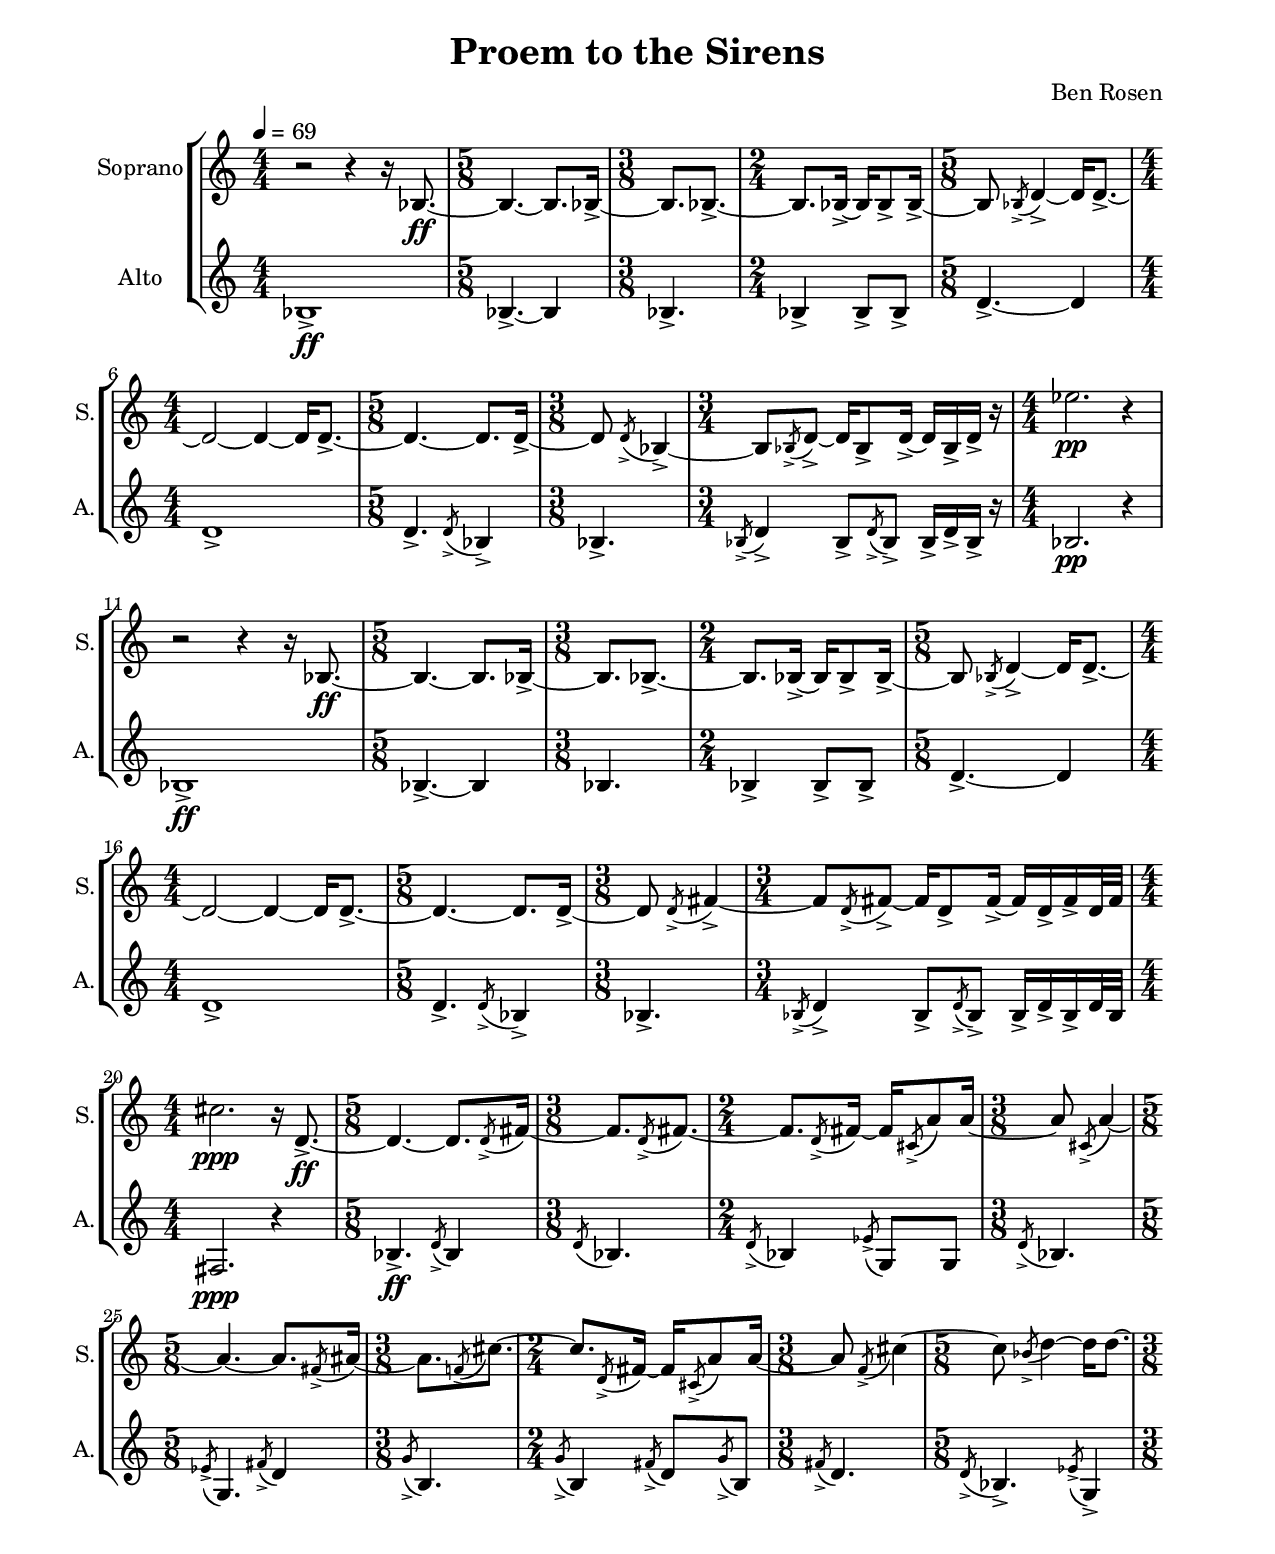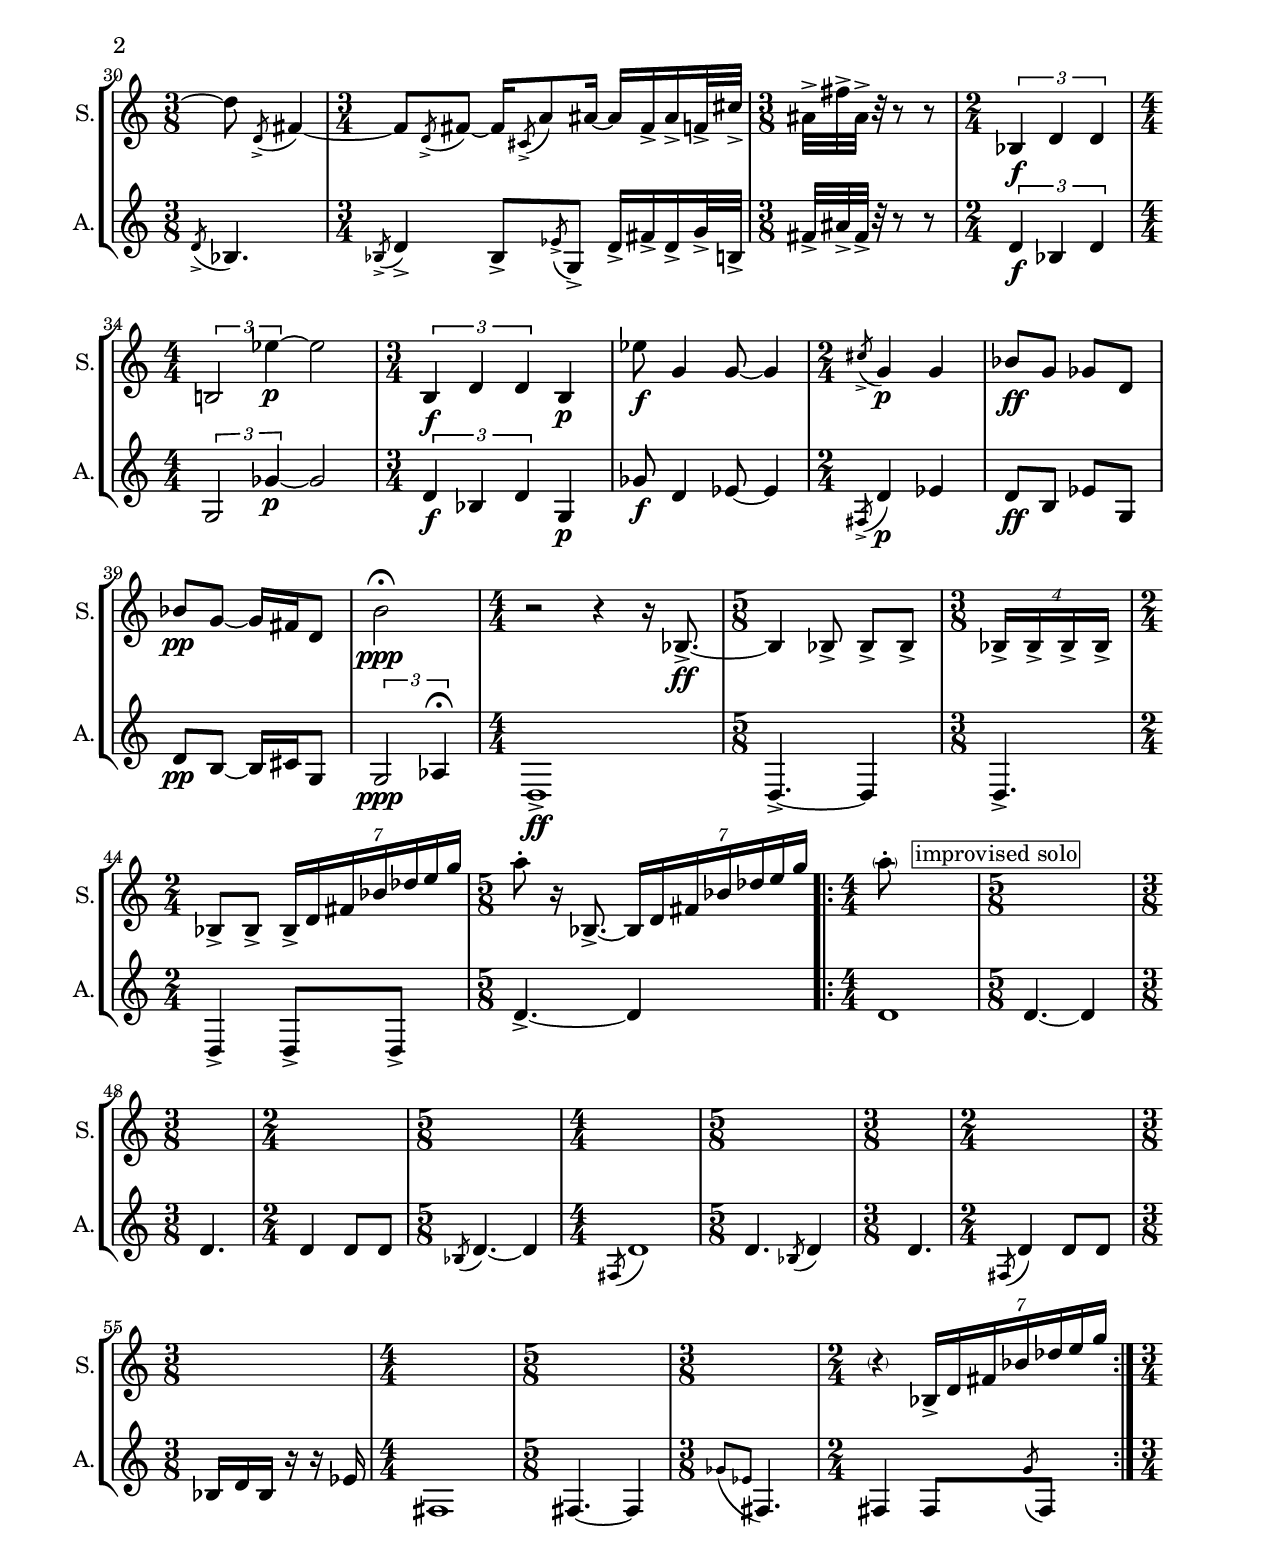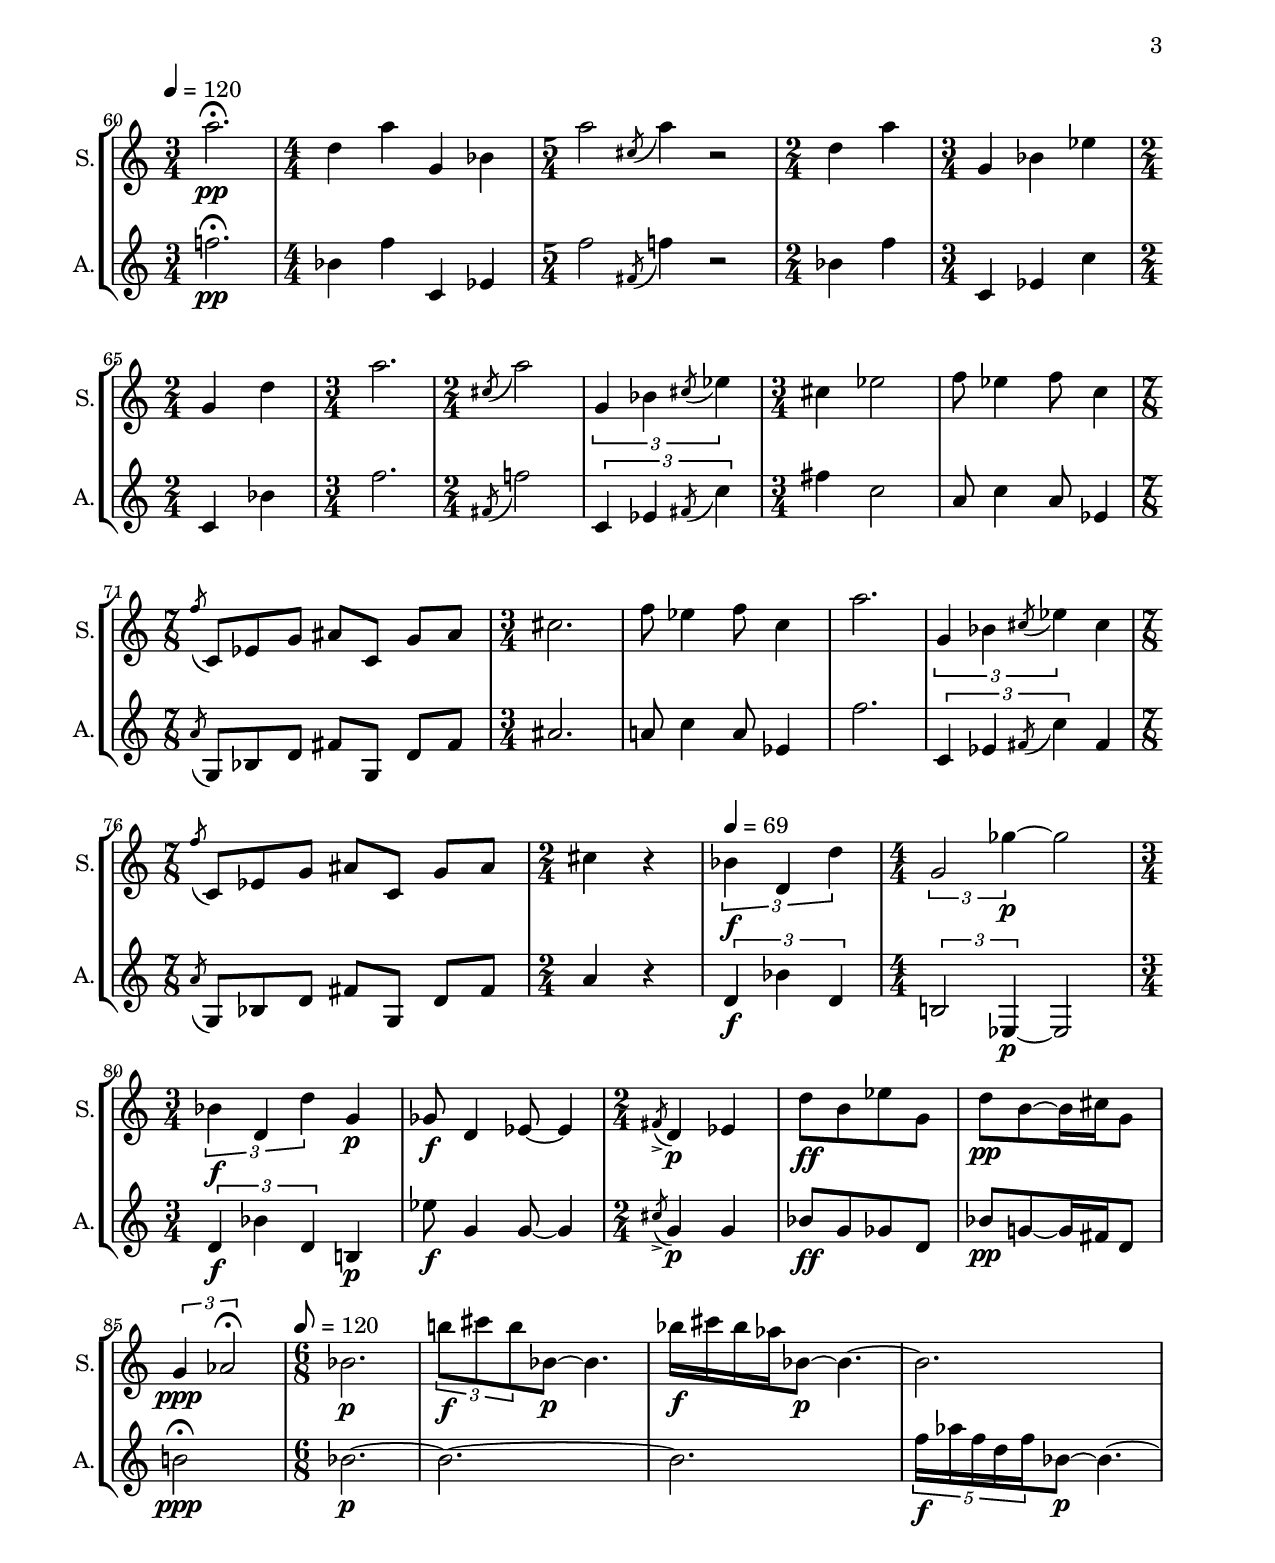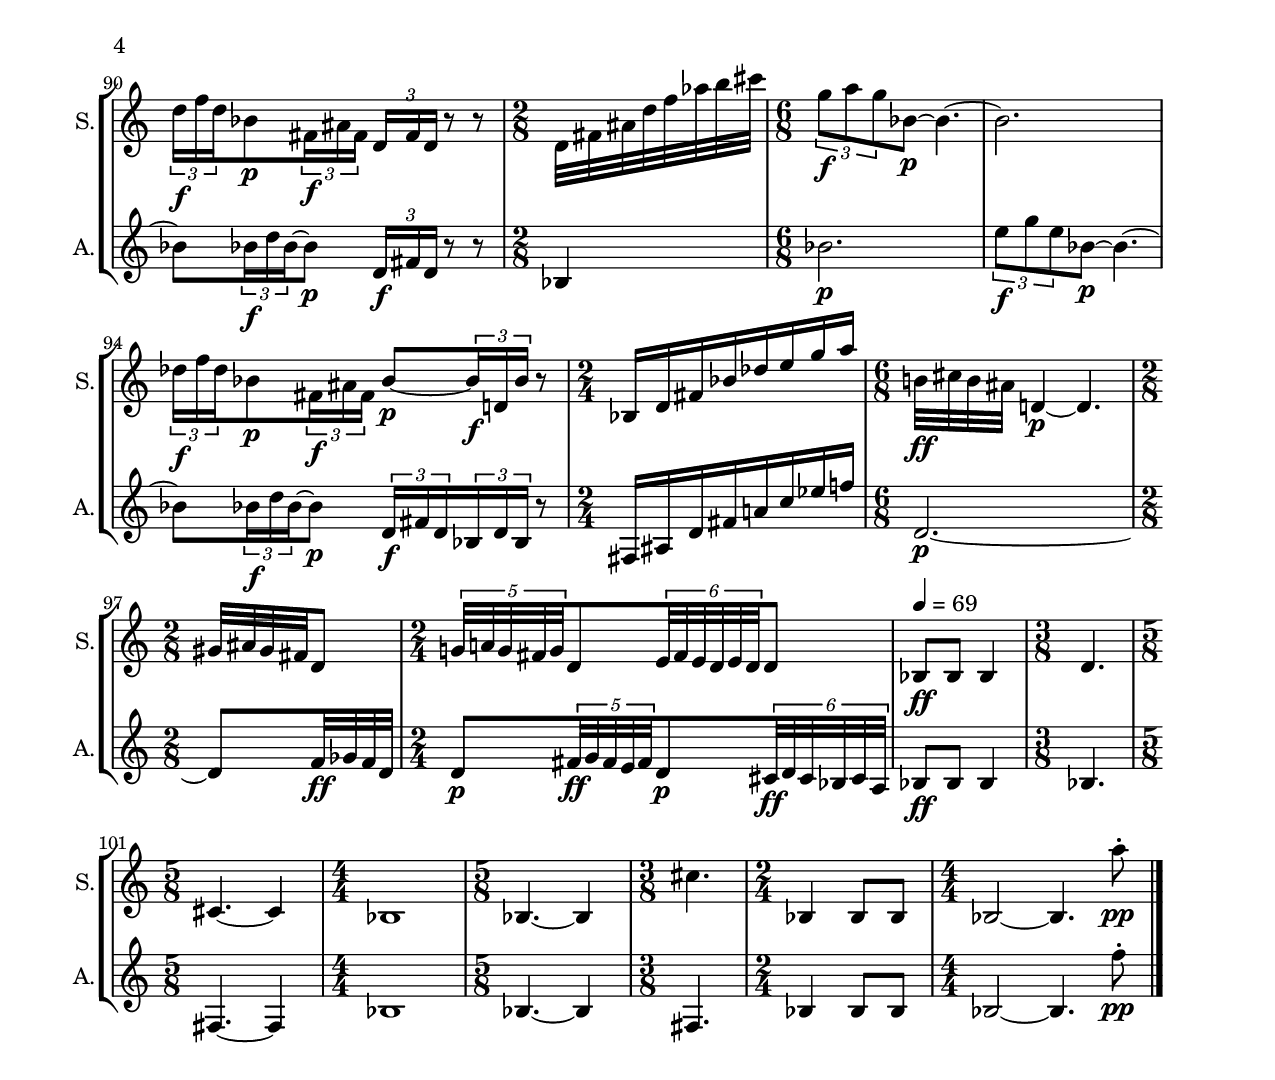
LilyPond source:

\version "2.23.82"

\include "settings.ily"
\include "style.ily"

\header {
  title = "Proem to the Sirens"
  composer = "Ben Rosen"
}

global = {
  \numericTimeSignature
  \time 4/4
  \tempo 4=69
}

sopranoSax = \relative c' {
  \global
  r2 r4 r16 bf8.\ff~ |
  \time 5/8
  bf4.~ bf8. bf16->~ |
  \time 3/8
  bf8. bf->~ |
  \time 2/4
  bf8. bf16->~ bf16 bf8-> bf16->~ |
  \time 5/8
  bf8 \acciaccatura bf-> d4->~ d16 d8.->~ |
  \time 4/4
  d2~ d4~ d16 d8.->~ |
  \time 5/8
  d4.~ d8. d16->~ |
  \time 3/8
  d8 \acciaccatura d-> bf4->~ |
                                % \time 3/4
  bf8 \acciaccatura bf-> d->~ d16 bf8-> d16->~ d bf-> d-> r |
  \time 4/4
  ef'2.\pp r4 |
  r2 r4 r16 bf,8.\ff~ |
  \time 5/8
  bf4.~ bf8. bf16->~ |
  \time 3/8
  bf8. bf->~ |
  \time 2/4
  bf8. bf16->~ bf16 bf8-> bf16->~ |
  \time 5/8
  bf8 \acciaccatura bf-> d4->~ d16 d8.->~ |
  \time 4/4
  d2~ d4~ d16 d8.->~ |
  \time 5/8
  d4.~ d8. d16->~ |
  \time 3/8
  d8 \acciaccatura d-> fs4->~ |
                                % \time 3/4
  fs8 \acciaccatura d-> fs->~ fs16 d8-> fs16->~ fs d-> fs-> d32 fs |
  \time 4/4
  cs'2.\ppp r16 d,8.->\ff~ |
  \time 5/8
  d4.~ d8. \acciaccatura d8-> fs16~ |
                                % \time 3/8
  fs8. \acciaccatura d8-> fs8.~ |
                                % \time 2/4
  fs8. \acciaccatura d8-> fs16~ fs \acciaccatura cs8-> a' a16~ |
                                % \time 3/8
  a8 \acciaccatura cs,8-> a'4~ |
                                % \time 5/8
  a4.~ a8. \acciaccatura fs8-> as16~ |
                                % \time 3/8
  as8. \acciaccatura f!8-> cs'8.~ |
                                % \time 2/4
  cs \acciaccatura d,8-> fs16~ fs \acciaccatura cs8-> a' a16~ |
                                % \time 3/8
  a8 \acciaccatura f-> cs'4~ |
                                % \time 5/8
  cs8 \acciaccatura bf-> d4~ d16 d8.~ |
                                % \time 3/8
  d8 \acciaccatura d,-> fs4~ |
                                % \time 3/4
  fs8 \acciaccatura d-> fs~ fs16 \acciaccatura cs8-> a' as16~ as fs-> as-> f32-> cs'-> |
  \time 3/8
  as-> fs'-> as,-> r r8 r |
  \time 2/4
  \tuplet 3/2 {bf,4\f d d} |
  \time 4/4
  \tuplet 3/2 {b!2 ef'4\p~} ef2 |
  \time 3/4
  \tuplet 3/2 {b,4\f d d} b\p |
  ef'8\f g,4 g8~ g4 |
  \time 2/4
  \acciaccatura cs8-> g4\p g |
  bf8\ff g gf d |
  bf'\pp g~ g16 fs d8 |
  b'2\fermata\ppp |
  \time 4/4
  r2 r4 r16 bf,8.->\ff~ |
  \time 5/8
  bf4 bf8-> bf-> bf-> |
  \tuplet 4/6 {bf16-> bf-> bf-> bf->}
  \time 2/4
  bf8-> bf-> \tuplet 7/4 {bf16-> d fs bf df e g}
  \time 5/8
  a8-. r16 bf,,8.->~ \tuplet 7/4 {bf16 d fs bf df e g}  |
  \repeat volta 2 {
    \time 4/4
    \parenthesize a8-. s^\markup \box {"improvised solo"} s2. |
    \time 5/8
    s4. s4 |
    \time 3/8
    s4. |
    \time 2/4
    s2 |
                                % \time 5/8
    s4. s4 |
                                % \time 4/4
    s1 |
    \time 5/8
    s4. s4 |
    \time 3/8
    s4. |
                                % \time 2/4
    s2 |
    \time 3/8
    s4. |
    \time 4/4
    s1 |
    \time 5/8
    s4. s4 |
                                % \time 3/8
    s4. |
    \time 2/4
    \parenthesize r4 \tuplet 7/4 {bf,,16-> d fs bf df e g} |
  }
  \tempo 4=120
  \time 3/4
  a2.\pp\fermata |
  \time 4/4
  d,4 a' g, bf |
  \time 5/4
  a'2 \acciaccatura cs,8 a'4 r2 |
  \time 2/4
  d,4 a' |
  \time 3/4
  g, bf ef |
  \time 2/4
  g, d' |
  \time 3/4
  a'2. |
  \time 2/4
  \acciaccatura cs,8 a'2
  \tuplet 3/2 {g,4 bf \acciaccatura cs8 ef4}
  \time 3/4
  cs4 ef2 |
  f8 ef4 f8  c4 |
  \time 7/8
  \set Staff.beatStructure = #'(3 2 2)
  \acciaccatura f8 c,8 ef g as c, g' as |
  \time 3/4
  cs2. |
  f8 ef4 f8  c4 |
  a'2. |
  \tuplet 3/2 {g,4 bf \acciaccatura cs8 ef4} cs
  \time 7/8
  \acciaccatura f8 c,8 ef g as c, g' as |
  \time 2/4
  cs4 r |
  \tempo 4=69
  \tuplet 3/2 {bf\f d, d'}
  \time 4/4
  \tuplet 3/2 {g,2 gf'4\p~} gf2 |
  \time 3/4
  \tuplet 3/2 {bf,4\f d, d'} g,\p |
  gf8\f d4 ef8~ ef4 |
  \time 2/4
  \acciaccatura fs8-> d4\p ef |
  d'8\ff b ef g, |
  d'\pp b~ b16 cs g8 |
  \tuplet 3/2 {g4\ppp af2\fermata} |
  \tempo 8=120
  \time 6/8
  bf2.\p |
  \tuplet 3/2 {b'!8\f cs b} bf,\p~ bf4. |
  bf'16\f cs bf af bf,8\p~ bf4.~ |
  bf2. |
  \tuplet 3/2 {d16\f f d} bf8\p \tuplet 3/2 {fs16\f as fs} \tuplet 3/2 {d fs d} r8 r |
  \time 2/8
  d32 fs as d f af b cs |
  \time 6/8
  \tuplet 3/2 {g8\f a g} bf,\p~ bf4.~ |
  bf2. |
  \tuplet 3/2 {df16\f f df} bf8\p \tuplet 3/2 {fs16\f as fs} bf8\p~ \tuplet 3/2 {bf16\f d,! bf'} r8 |
  \time 2/4
  bf,16 d fs bf df e g a |
  \time 6/8
  b,!32\ff cs b as d,!4\p~ d4. |
  \time 2/8
  gs32 as gs fs d8 |
  \time 2/4
  \tuplet 5/4 {g!32 a! g fs g} d8 \tuplet 6/4 {e32 fs e d e d} d8 |
  \tempo 4=69
  bf8\ff bf bf4 |
  \time 3/8
  d4. |
  \time 5/8
  cs4.~ cs 4 |
  \time 4/4
  bf1 |
  \time 5/8
  bf4.~ bf 4|
  \time 3/8
  cs'4. |
  \time 2/4
  bf,4 bf8 bf |
  \time 4/4
  bf2~ bf4. a''8-.\pp \bar "|."
}

altoSax = \relative c {
  \global
                                % Music follows here.
  bf'1\ff-> |
  \time 5/8
  bf4.->~ bf4 |
  \time 3/8
  bf4.-> |
  \time 2/4
  bf4-> bf8-> bf-> |
  d4.->~ d4 |
  \time 4/4
  d1-> |
  \time 5/8
  d4.-> \acciaccatura d8-> bf4-> |
  \time 3/8
  bf4.-> |
  \time 3/4
  \acciaccatura bf8-> d4-> bf8-> \acciaccatura d-> bf-> bf16-> d-> bf-> r |
  \time 4/4
  bf2.\pp r4 |
  bf1\ff-> |
  \time 5/8
  bf4.->~ bf4 |
  \time 3/8
  bf4. |
  \time 2/4
  bf4-> bf8-> bf-> |
  d4.->~ d4 |
  \time 4/4
  d1-> |
  \time 5/8
  d4.-> \acciaccatura d8-> bf4-> |
  \time 3/8
  bf4.-> |
  \time 3/4
  \acciaccatura bf8-> d4-> bf8-> \acciaccatura d-> bf-> bf16-> d-> bf-> d32 bf |
  \time 4/4
  fs2.\ppp r4 |
  \time 5/8
  bf4.->\ff \acciaccatura d8-> bf4 |
  \time 3/8
  \acciaccatura d8 bf4. |
  \time 2/4
  \acciaccatura d8-> bf4 \acciaccatura ef8-> g,8 g |
  \time 3/8
  \acciaccatura d'-> bf4. |
  \time 5/8
  \acciaccatura ef8-> g,4. \acciaccatura fs'8-> d4 |
  \time 3/8
  \acciaccatura g8-> b,4. |
  \time 2/4
  \acciaccatura g'8-> b,4 \acciaccatura fs'8-> d \acciaccatura g-> b, |
  \time 3/8
  \acciaccatura fs'-> d4. |
  \time 5/8
  \acciaccatura d8-> bf4.-> \acciaccatura ef8-> g,4-> |
  \time 3/8
  \acciaccatura d'8-> bf4. |
  \time 3/4
  \acciaccatura bf8-> d4-> bf8-> \acciaccatura ef8-> g,-> d'16-> fs-> d-> g32-> b,-> |
  \time 3/8
  fs'-> as-> fs-> r r8 r |
  \time 2/4
  \tuplet 3/2 {d4\f bf d} |
  \time 4/4
  \tuplet 3/2 {g,2 gf'4\p~} gf2 |
  \time 3/4
  \tuplet 3/2 {d4\f bf d} g,\p |
  gf'8\f d4 ef8~ ef4 |
  \time 2/4
  \acciaccatura fs,8-> d'4\p ef |
  d8\ff b ef g, |
  d'\pp b~ b16 cs g8 |
  \tuplet 3/2 {g2\ppp af4\fermata}
  \time 4/4
  d,1\ff-> |
  \time 5/8
  d4.->~ d4 |
  \time 3/8
  d4.-> |
  \time 2/4
  d4-> d8-> d-> |
  \time 5/8
  d'4.->~ d4 |
  \repeat volta 2 {
    \time 4/4
    d1 |
    \time 5/8
    d4.~ d4 |
    \time 3/8
    d4. |
    \time 2/4
    d4 d8 d |
    \time 5/8
    \acciaccatura bf8 d4.~ d4 |
    \time 4/4
    \acciaccatura fs,8 d'1 |
    \time 5/8
    d4.  \acciaccatura bf8 d4 |
    \time 3/8
    d4. |
    \time 2/4
    \acciaccatura fs,8 d'4 d8 d |
    \time 3/8
    bf16 d bf r r ef |
    \time 4/4
    fs,1 |
    \time 5/8
    fs4.~ fs4 |
    \time 3/8
    \acciaccatura {gf'8 ef} fs,4. |
    \time 2/4
    fs4 fs8 \acciaccatura g' fs, |
  }
  \tempo 4=120
  \time 3/4
  f''!2.\pp\fermata |
  \time 4/4
  bf,4 f' c, ef |
  \time 5/4
  f'2 \acciaccatura fs,8 f'!4 r2 |
  \time 2/4
  bf,4 f' |
  \time 3/4
  c, ef c' |
  \time 2/4
  c, bf' |
  \time 3/4
  f'2. |
  \time 2/4
  \acciaccatura fs,8 f'!2
  \tuplet 3/2 {c,4 ef \acciaccatura fs8 c'4}
  \time 3/4
  fs4 c2 |
  a8 c4 a8  ef4 |
  \time 7/8
  \set Staff.beatStructure = #'(3 2 2)
  \acciaccatura a8 g,8 bf d fs g, d' fs |
  \time 3/4
  as2. |
  a!8 c4 a8  ef4 |
  f'2. |
  \tuplet 3/2 {c,4 ef \acciaccatura fs8 c'4} fs,
  \time 7/8
  \acciaccatura a8 g,8 bf d fs g, d' fs |
  \time 2/4
  a4 r |
  \tempo 4=69
  \tuplet 3/2 {d,\f bf' d,}
  \time 4/4
  \tuplet 3/2 {b!2 ef,4\p~} ef2 |
  \time 3/4
  \tuplet 3/2 {d'4\f bf' d,} b!\p |
  ef'8\f g,4 g8~ g4 |
  \time 2/4
  \acciaccatura cs8-> g4\p g |
  bf8\ff g gf d |
  bf'\pp g!~ g16 fs d8 |
  b'!2\ppp\fermata |
  \tempo 8=120
  \time 6/8
  bf2.\p~ |
  bf2.~ |
  bf2. |
  \tuplet 5/4 {f'16\f af f d f} bf,8\p~ bf4.~ |
  bf8 \tuplet 3/2 {bf16\f d bf~} bf8\p \tuplet 3/2 {d,16\f fs d} r8 r |
  \time 2/8
  bf4 |
  \time 6/8
  bf'2.\p |
  \tuplet 3/2 {e8\f g e} bf\p~ bf4.~ |
  bf8 \tuplet 3/2 {bf16\f d bf~} bf8\p  \tuplet 3/2 {d,16\f fs d} \tuplet 3/2 {bf d bf} r8 |
  \time 2/4
  fs16 as d fs a! c ef f! |
  \time 6/8
  d,2.\p~ |
  d8 f32\ff gf f d |
  \time 2/4
  d8\p \tuplet 5/4 {fs32\ff g fs e fs} d8\p \tuplet 6/4 {cs32\ff d cs bf cs a} |
  \tempo 4=69
  bf8\ff bf bf4 |
  \time 3/8
  bf4. |
  \time 5/8
  fs4.~ fs 4 |
  \time 4/4
  bf1 |
  \time 5/8
  bf4.~ bf 4|
  \time 3/8
  fs4. |
  \time 2/4
  bf4 bf8 bf |
  \time 4/4
  bf2~ bf4. f''8-.\pp \bar "|."
}

sopranoSaxPart = \new Staff \with {
  instrumentName = "Soprano"
  shortInstrumentName = "S."
} {
  \clef "treble" \sopranoSax
}

altoSaxPart = \new Staff \with {
  instrumentName = "Alto"
  shortInstrumentName = "A."
} {
  \clef "treble" \altoSax
}

\score {
  <<
    \new StaffGroup <<
      \sopranoSaxPart
      \altoSaxPart
    >>
  >>
}
